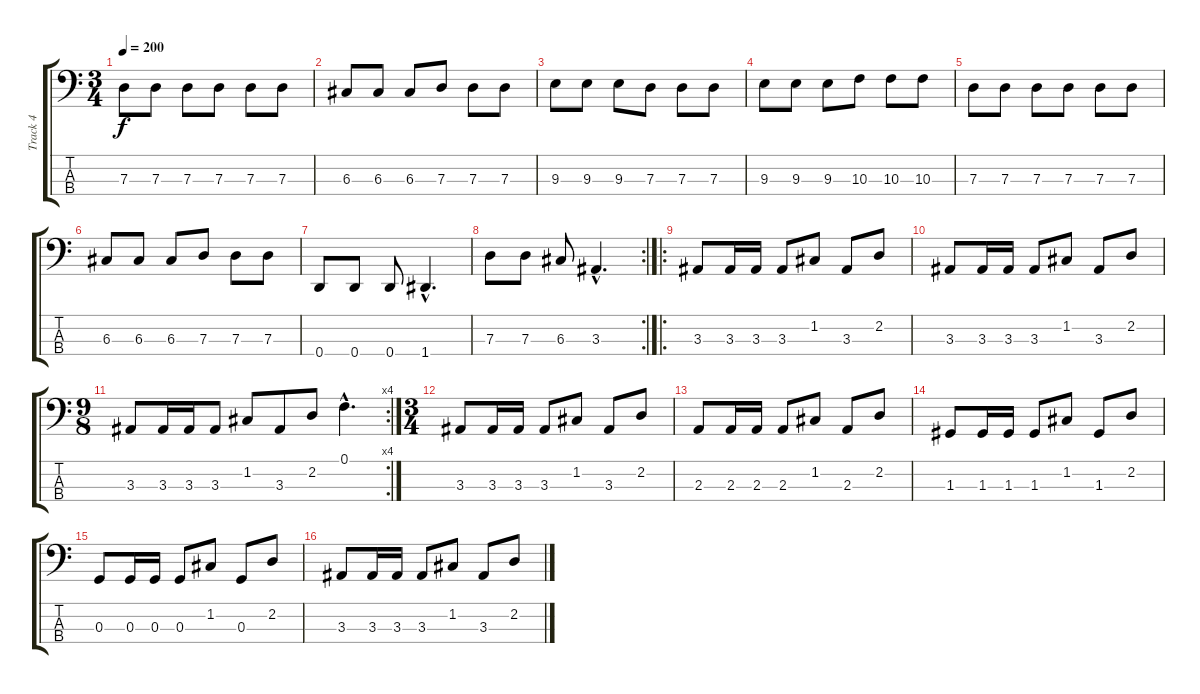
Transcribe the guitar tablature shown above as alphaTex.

\track ("Track 4" "Track 4") {instrument electricbassfinger}
\staff {score tabs}
\tuning (F2 C2 G1 D1) {hide}
\ts (3 4)
\tempo 200
\clef f4
\ks c
7.3.8{dy f} 7.3.8 7.3.8 7.3.8 7.3.8 7.3.8 |
6.3.8 6.3.8 6.3.8 7.3.8 7.3.8 7.3.8 |
9.3.8 9.3.8 9.3.8 7.3.8 7.3.8 7.3.8 |
9.3.8 9.3.8 9.3.8 10.3.8 10.3.8 10.3.8 |
7.3.8 7.3.8 7.3.8 7.3.8 7.3.8 7.3.8 |
6.3.8 6.3.8 6.3.8 7.3.8 7.3.8 7.3.8 |
0.4.8 0.4.8 0.4.8 1.4{hac}.4{d} |
\rc 2
7.3.8 7.3.8 6.3.8 3.3{hac}.4{d} |
\ro
3.3.8 3.3.16 3.3.16 3.3.8 1.2.8 3.3.8 2.2.8 |
3.3.8 3.3.16 3.3.16 3.3.8 1.2.8 3.3.8 2.2.8 |
\rc 4
\ts (9 8)
3.3.8 3.3.16 3.3.16 3.3.8 1.2.8 3.3.8 2.2.8 0.1{hac}.4{d} |
\ts (3 4)
3.3.8 3.3.16 3.3.16 3.3.8 1.2.8 3.3.8 2.2.8 |
2.3.8 2.3.16 2.3.16 2.3.8 1.2.8 2.3.8 2.2.8 |
1.3.8 1.3.16 1.3.16 1.3.8 1.2.8 1.3.8 2.2.8 |
0.3.8 0.3.16 0.3.16 0.3.8 1.2.8 0.3.8 2.2.8 |
3.3.8 3.3.16 3.3.16 3.3.8 1.2.8 3.3.8 2.2.8
